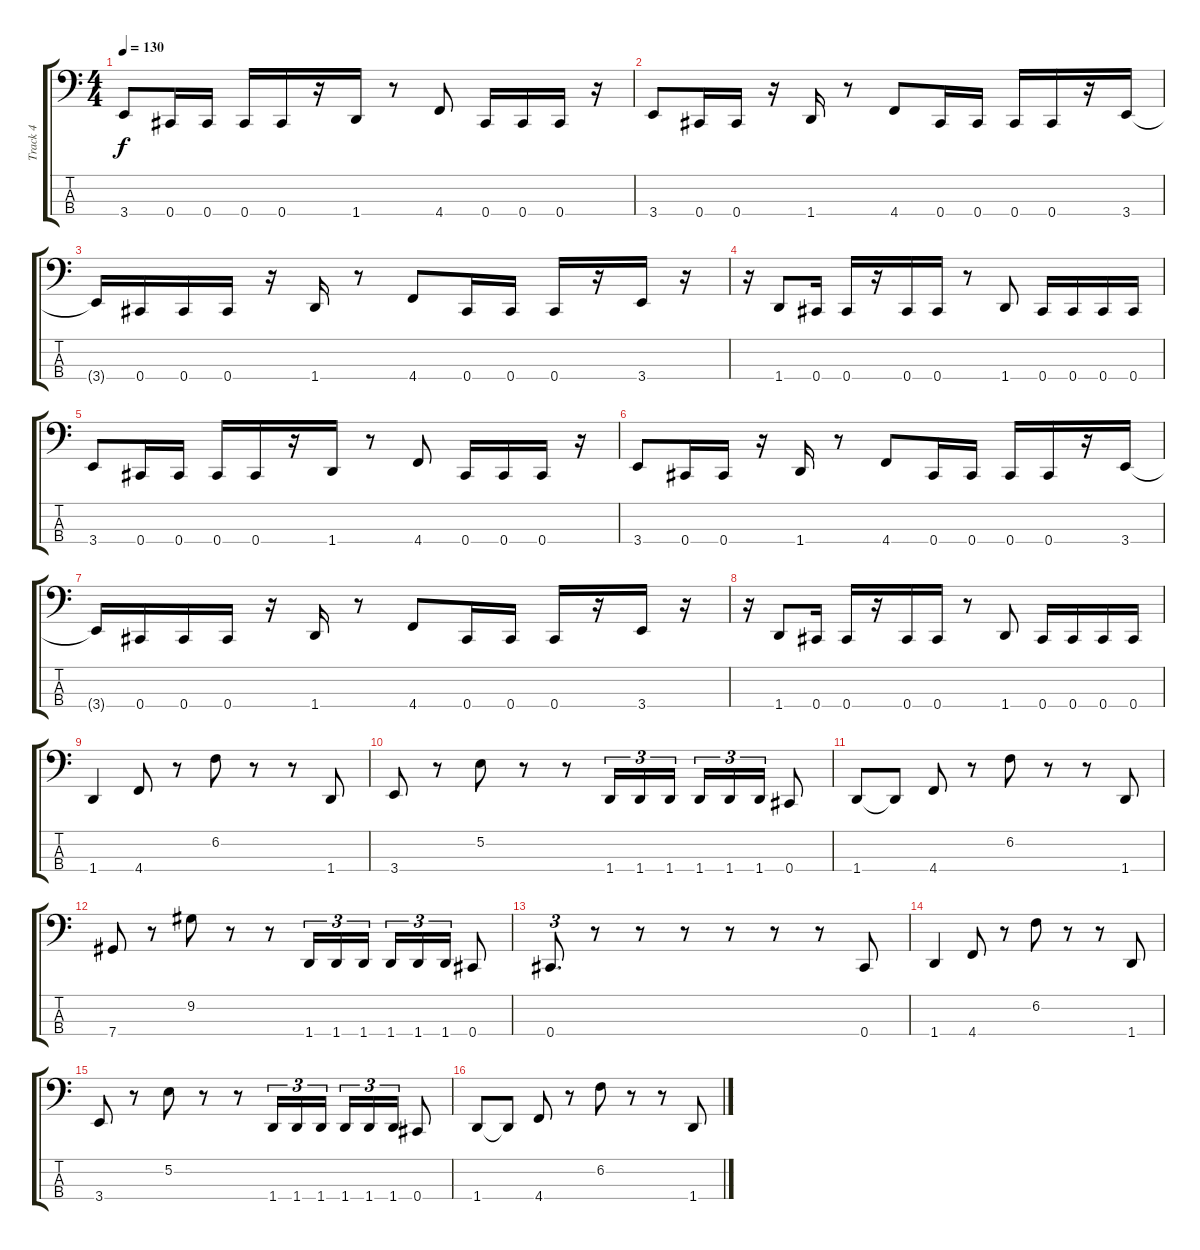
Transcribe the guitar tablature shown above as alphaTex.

\track ("Track 4" "Track 4") {instrument electricbassfinger}
\staff {score tabs}
\tuning (E2 B1 Gb1 Db1) {hide}
\ts (4 4)
\tempo 130
\clef f4
\ks c
3.4.8{dy f} 0.4.16 0.4.16 0.4.16 0.4.16 r.16 1.4.16 r.8 4.4.8 0.4.16 0.4.16 0.4.16 r.16 |
3.4.8 0.4.16 0.4.16 r.16 1.4.16 r.8 4.4.8 0.4.16 0.4.16 0.4.16 0.4.16 r.16 3.4.16 |
3.4{t}.16 0.4.16 0.4.16 0.4.16 r.16 1.4.16 r.8 4.4.8 0.4.16 0.4.16 0.4.16 r.16 3.4.16 r.16 |
r.16 1.4.8 0.4.16 0.4.16 r.16 0.4.16 0.4.16 r.8 1.4.8 0.4.16 0.4.16 0.4.16 0.4.16 |
3.4.8 0.4.16 0.4.16 0.4.16 0.4.16 r.16 1.4.16 r.8 4.4.8 0.4.16 0.4.16 0.4.16 r.16 |
3.4.8 0.4.16 0.4.16 r.16 1.4.16 r.8 4.4.8 0.4.16 0.4.16 0.4.16 0.4.16 r.16 3.4.16 |
3.4{t}.16 0.4.16 0.4.16 0.4.16 r.16 1.4.16 r.8 4.4.8 0.4.16 0.4.16 0.4.16 r.16 3.4.16 r.16 |
r.16 1.4.8 0.4.16 0.4.16 r.16 0.4.16 0.4.16 r.8 1.4.8 0.4.16 0.4.16 0.4.16 0.4.16 |
1.4.4 4.4.8 r.8 6.2.8 r.8 r.8 1.4.8 |
3.4.8 r.8 5.2.8 r.8 r.8 1.4.16{tu (3 2)} 1.4.16{tu (3 2)} 1.4.16{tu (3 2)} 1.4.16{tu (3 2)} 1.4.16{tu (3 2)} 1.4.16{tu (3 2)} 0.4.8 |
1.4.8 1.4{t}.8 4.4.8 r.8 6.2.8 r.8 r.8 1.4.8 |
7.4.8 r.8 9.2.8 r.8 r.8 1.4.16{tu (3 2)} 1.4.16{tu (3 2)} 1.4.16{tu (3 2)} 1.4.16{tu (3 2)} 1.4.16{tu (3 2)} 1.4.16{tu (3 2)} 0.4.8 |
0.4.8{d tu (3 2)} r.8 r.8 r.8 r.8 r.8 r.8 0.4.8 |
1.4.4 4.4.8 r.8 6.2.8 r.8 r.8 1.4.8 |
3.4.8 r.8 5.2.8 r.8 r.8 1.4.16{tu (3 2)} 1.4.16{tu (3 2)} 1.4.16{tu (3 2)} 1.4.16{tu (3 2)} 1.4.16{tu (3 2)} 1.4.16{tu (3 2)} 0.4.8 |
1.4.8 1.4{t}.8 4.4.8 r.8 6.2.8 r.8 r.8 1.4.8
